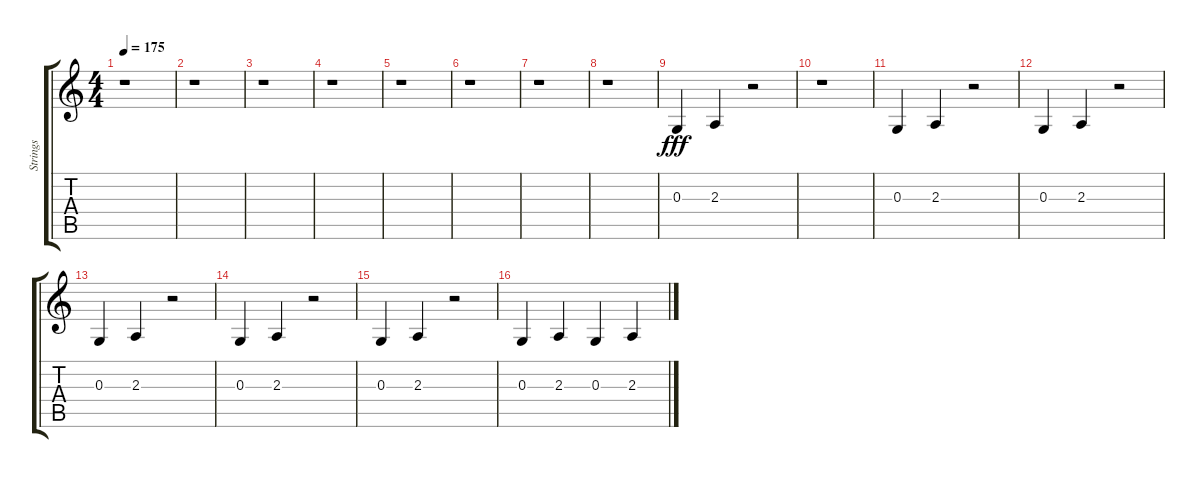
\track ("Strings" "Strings") {instrument stringensemble1}
\staff {score tabs}
\tuning (E4 B3 G3 D3 A2 E2) {hide}
\ts (4 4)
\tempo 175
\clef g2
\ks c
r.1{dy fff} |
r.1 |
r.1 |
r.1 |
r.1 |
r.1 |
r.1 |
r.1 |
0.3.4 2.3.4 r.2 |
r.1 |
0.3.4 2.3.4 r.2 |
0.3.4 2.3.4 r.2 |
0.3.4 2.3.4 r.2 |
0.3.4 2.3.4 r.2 |
0.3.4 2.3.4 r.2 |
0.3.4 2.3.4 0.3.4 2.3.4
